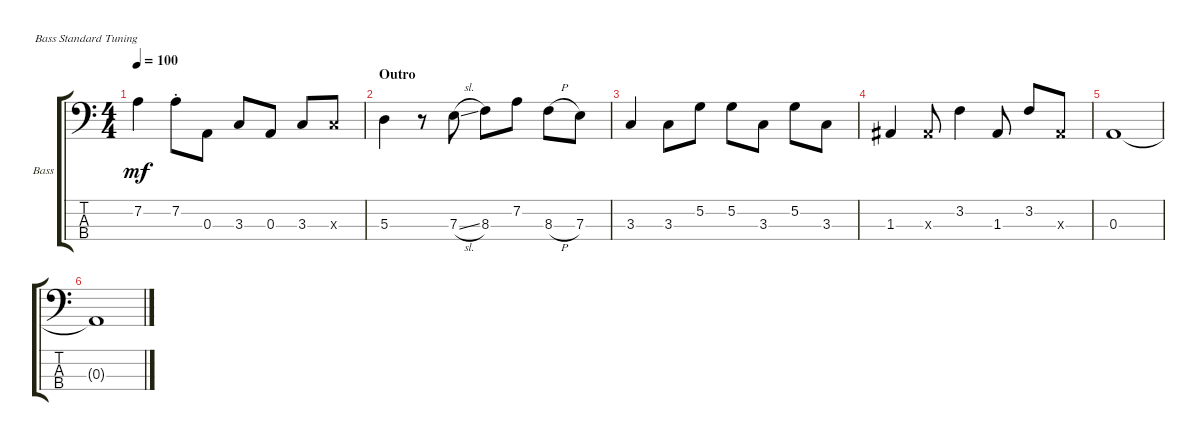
\bracketExtendMode groupsimilarinstruments
\firstSystemTrackNameOrientation horizontal
\otherSystemsTrackNameOrientation horizontal
\track ("Bass Guitar" "Bass") {instrument electricbassfinger}
\staff {score tabs}
\tuning (G2 D2 A1 E1)
\ts (4 4)
\tempo 100
\clef f4
\ks c
7.2.4{dy mf} 7.2{st}.8 0.3.8 3.3.8 0.3.8 3.3.8 3.3{x}.8 |
\section ("" "Outro")
5.3.4 r.8 7.3{sl}.8 8.3.8 7.2.8 8.3{h}.8 7.3.8 |
3.3.4 3.3.8 5.2.8 5.2.8 3.3.8 5.2.8 3.3.8 |
1.3.4 1.3{x}.8 3.2.4 1.3.8 3.2.8 1.3{x}.8 |
0.3.1 |
0.3{t}.1
